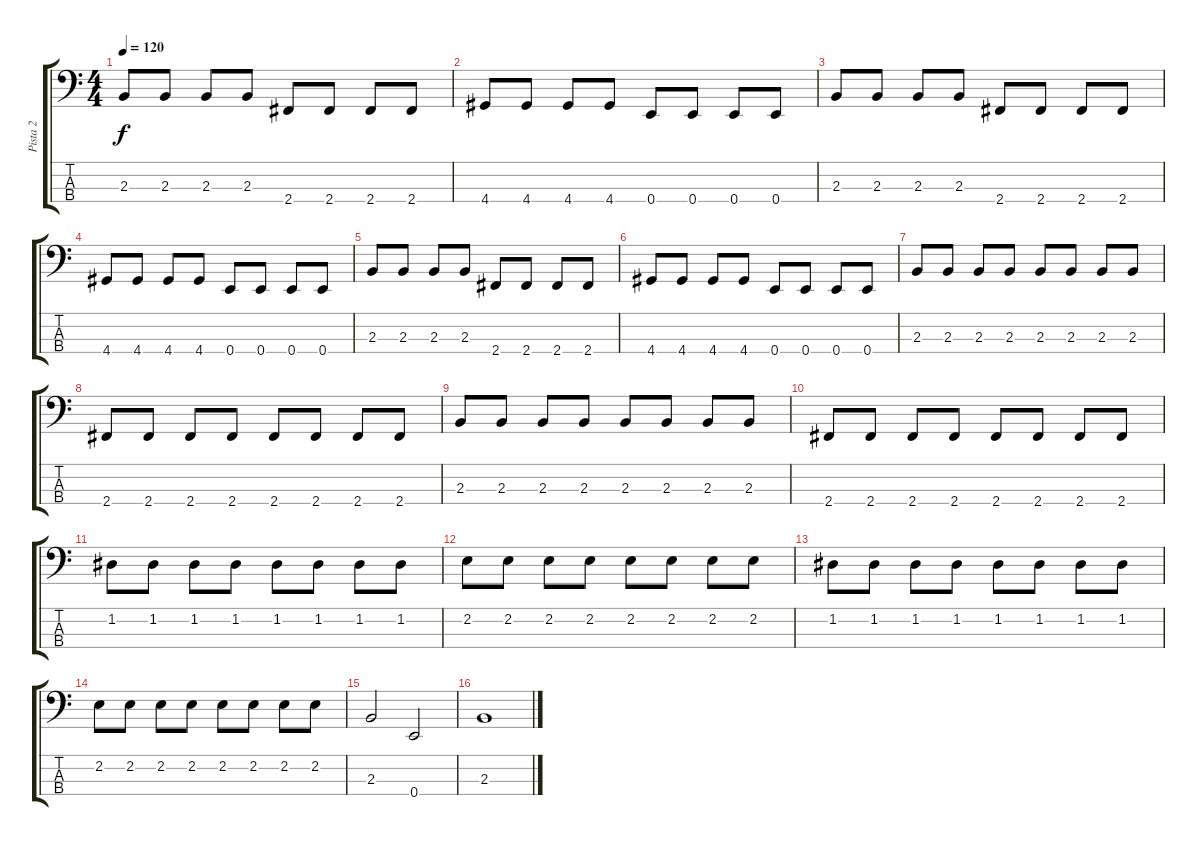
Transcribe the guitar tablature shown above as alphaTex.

\track ("Pista 2" "Pista 2") {instrument electricbassfinger}
\staff {score tabs}
\tuning (G2 D2 A1 E1) {hide}
\ts (4 4)
\tempo 120
\clef f4
\ks c
2.3.8{dy f} 2.3.8 2.3.8 2.3.8 2.4.8 2.4.8 2.4.8 2.4.8 |
4.4.8 4.4.8 4.4.8 4.4.8 0.4.8 0.4.8 0.4.8 0.4.8 |
2.3.8 2.3.8 2.3.8 2.3.8 2.4.8 2.4.8 2.4.8 2.4.8 |
4.4.8 4.4.8 4.4.8 4.4.8 0.4.8 0.4.8 0.4.8 0.4.8 |
2.3.8 2.3.8 2.3.8 2.3.8 2.4.8 2.4.8 2.4.8 2.4.8 |
4.4.8 4.4.8 4.4.8 4.4.8 0.4.8 0.4.8 0.4.8 0.4.8 |
2.3.8 2.3.8 2.3.8 2.3.8 2.3.8 2.3.8 2.3.8 2.3.8 |
2.4.8 2.4.8 2.4.8 2.4.8 2.4.8 2.4.8 2.4.8 2.4.8 |
2.3.8 2.3.8 2.3.8 2.3.8 2.3.8 2.3.8 2.3.8 2.3.8 |
2.4.8 2.4.8 2.4.8 2.4.8 2.4.8 2.4.8 2.4.8 2.4.8 |
1.2.8 1.2.8 1.2.8 1.2.8 1.2.8 1.2.8 1.2.8 1.2.8 |
2.2.8 2.2.8 2.2.8 2.2.8 2.2.8 2.2.8 2.2.8 2.2.8 |
1.2.8 1.2.8 1.2.8 1.2.8 1.2.8 1.2.8 1.2.8 1.2.8 |
2.2.8 2.2.8 2.2.8 2.2.8 2.2.8 2.2.8 2.2.8 2.2.8 |
2.3.2 0.4.2 |
2.3.1
